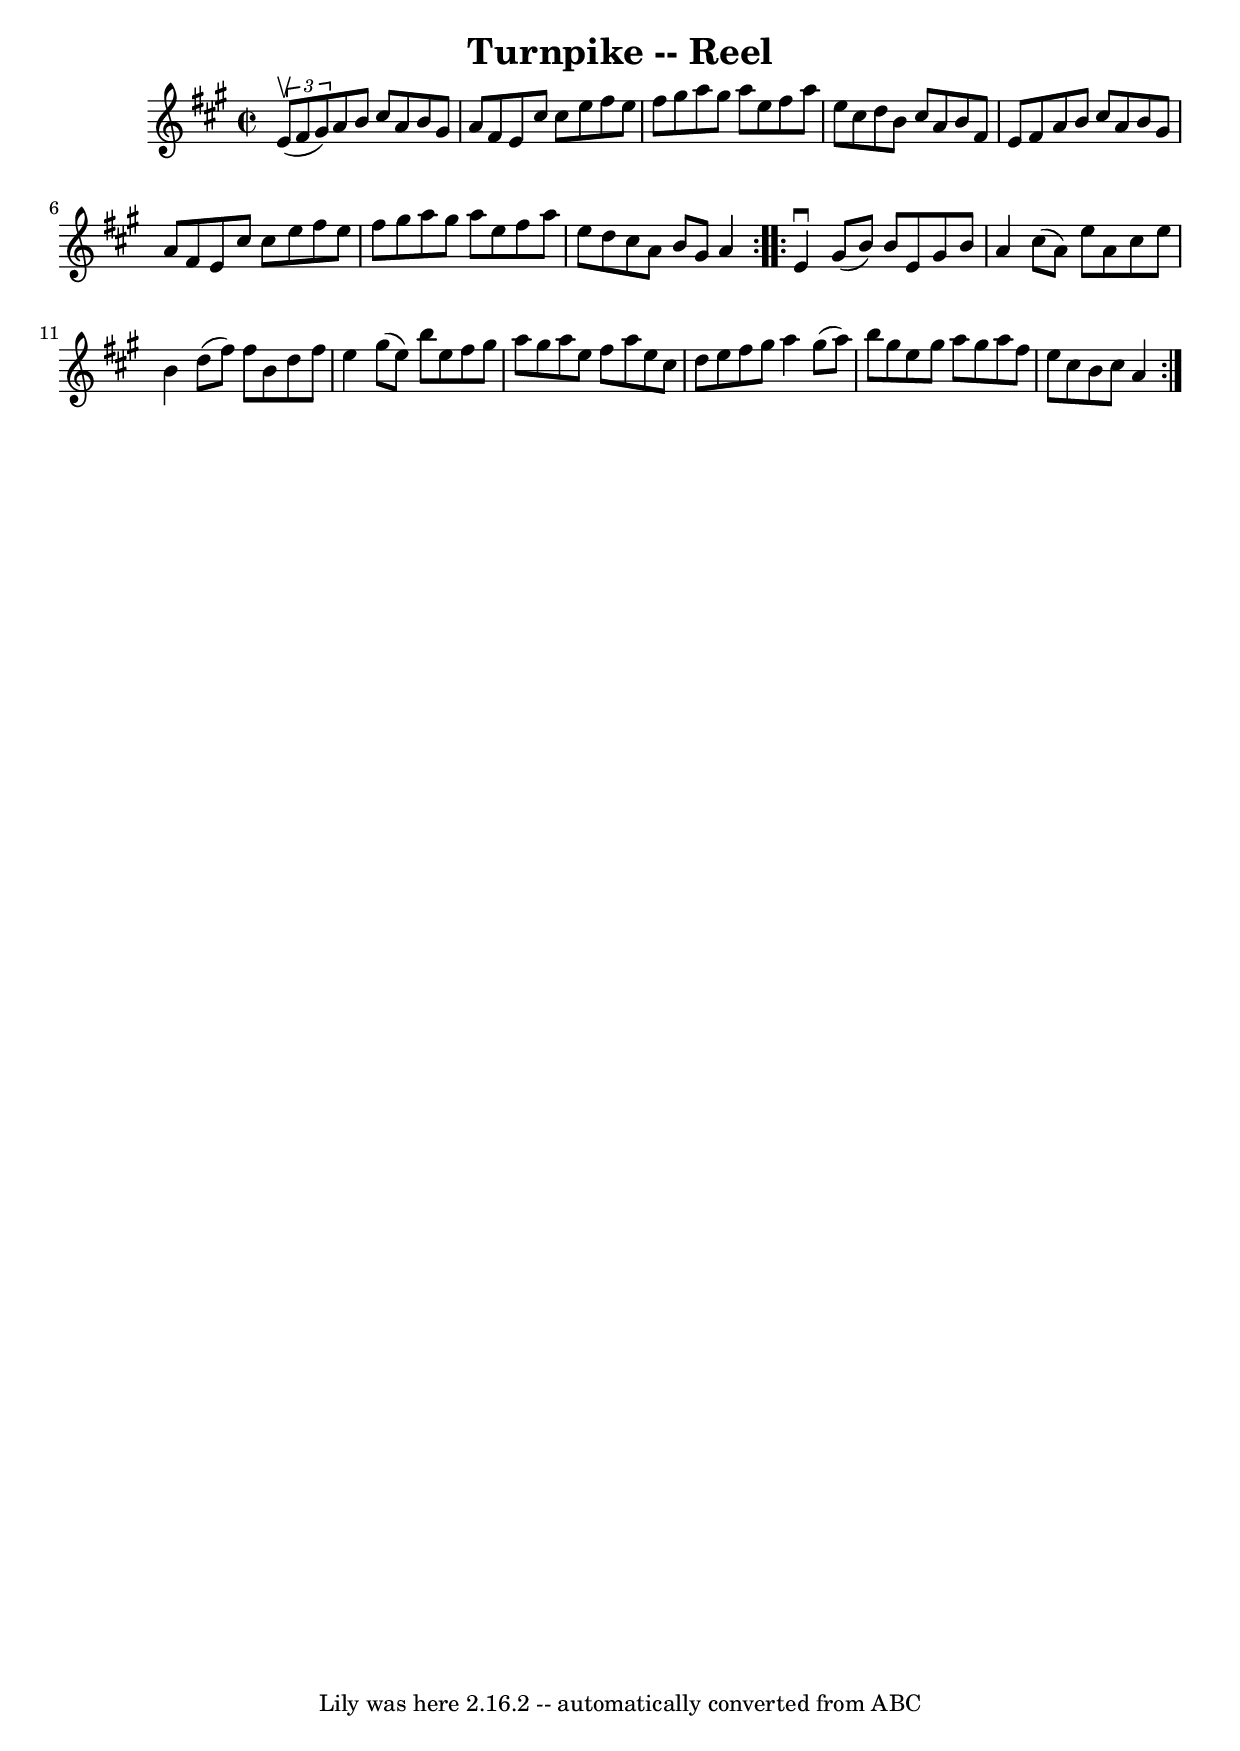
\version "2.7.40"
\include "Mammoth.ily"
\header {
	%% book = "Ryan's Mammoth Collection"
	crossRefNumber = "1"
	footnotes = "\\\\49"
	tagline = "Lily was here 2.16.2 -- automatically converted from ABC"
	title = "Turnpike -- Reel"
}
voicedefault =  {
\set Score.defaultBarType = "empty"

\repeat volta 2 {
\override Staff.TimeSignature #'style = #'C
 \time 2/2 \key a \major   \times 2/3 { e'8^\upbow(fis'8 gis'8) } 
|
 a'8 b'8 cis''8 a'8 b'8 gis'8 a'8 fis'8    
|
 e'8 cis''8 cis''8 e''8 fis''8 e''8 fis''8    
gis''8    |
 a''8 gis''8 a''8 e''8 fis''8 a''8 e''8   
 cis''8    |
 d''8 b'8 cis''8 a'8 b'8 fis'8 e'8    
fis'8    |
 a'8 b'8 cis''8 a'8 b'8 gis'8 a'8    
fis'8    |
 e'8 cis''8 cis''8 e''8 fis''8 e''8 fis''8 
 gis''8    |
 a''8 gis''8 a''8 e''8 fis''8 a''8    
e''8 d''8    |
 cis''8 a'8 b'8 gis'8 a'4    }     
\repeat volta 2 { e'4^\downbow gis'8 (b'8) b'8 e'8 gis'8    
b'8    |
 a'4 cis''8 (a'8) e''8 a'8 cis''8 e''8    
|
 b'4 d''8 (fis''8) fis''8 b'8 d''8 fis''8    
|
 e''4 gis''8 (e''8) b''8 e''8 fis''8 gis''8    
|
 a''8 gis''8 a''8 e''8 fis''8 a''8 e''8 cis''8 
   |
 d''8 e''8 fis''8 gis''8 a''4 gis''8 (a''8)   
|
 b''8 gis''8 e''8 gis''8 a''8 gis''8 a''8 fis''8 
   |
 e''8 cis''8 b'8 cis''8 a'4    }   
}

\score{
    <<

	\context Staff="default"
	{
	    \voicedefault 
	}

    >>
	\layout {
	}
	\midi {}
}
